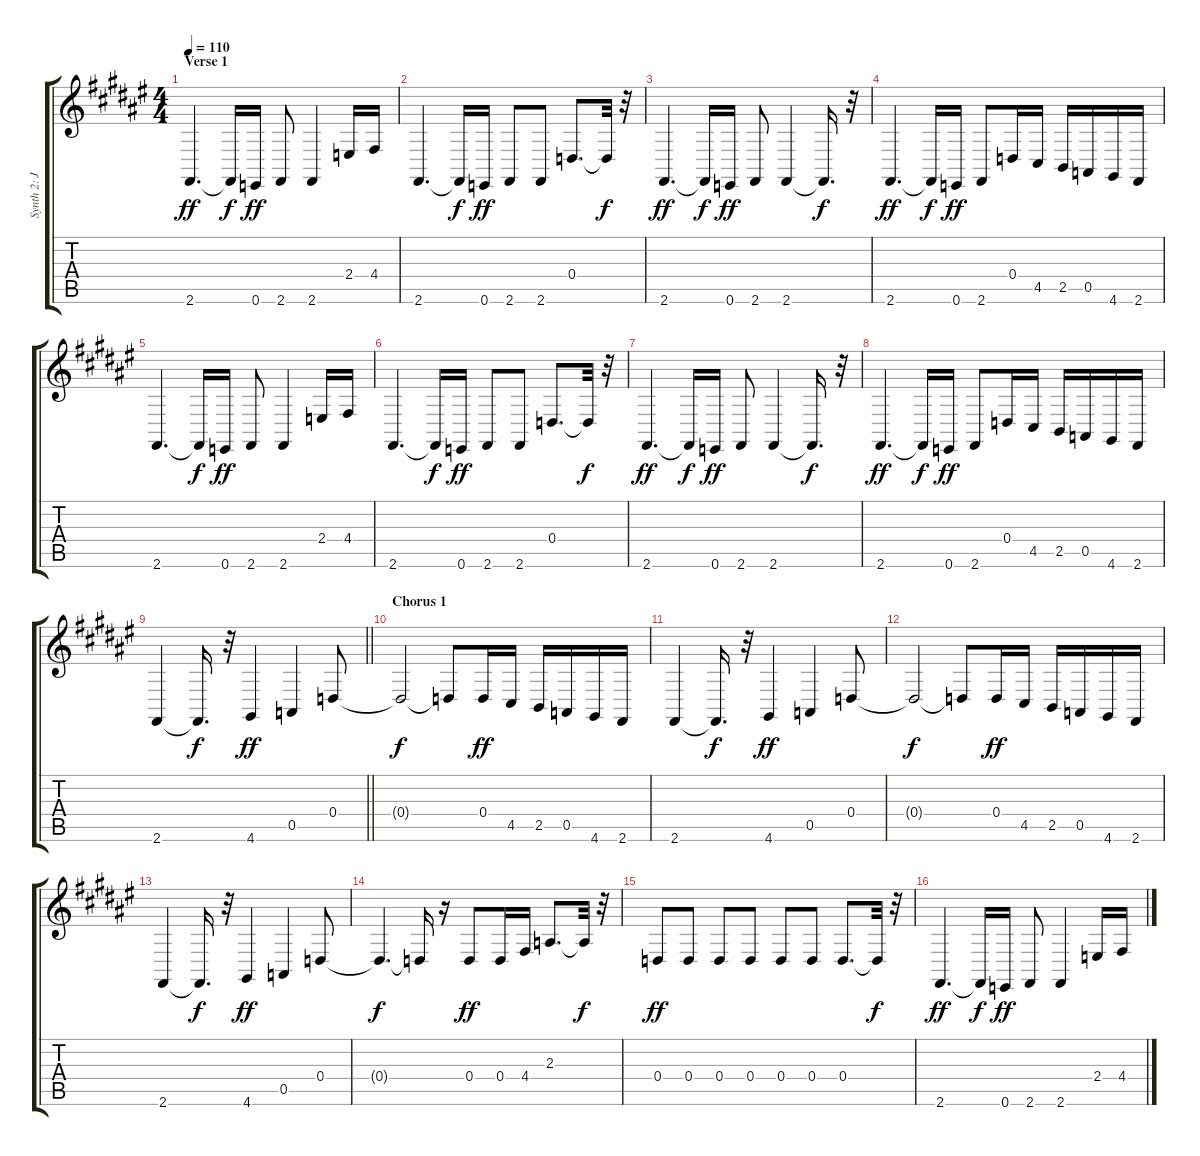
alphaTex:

\track ("Synth 2: Jeff Bova" "Synth 2: J") {instrument synthbrass1}
\staff {score tabs}
\tuning (E4 B3 G3 D3 A2 E2) {hide}
\ts (4 4)
\section ("" "Verse 1")
\tempo 110
\clef g2
\ks f#
2.6.4{d dy ff} 2.6{t}.16{dy f} 0.6.16{dy ff} 2.6.8 2.6.4 2.4.16 4.4.16 |
2.6.4{d} 2.6{t}.16{dy f} 0.6.16{dy ff} 2.6.8 2.6.8 0.4.8{d} 0.4{t}.32{dy f} r.32 |
2.6.4{d dy ff} 2.6{t}.16{dy f} 0.6.16{dy ff} 2.6.8 2.6.4 2.6{t}.16{d dy f} r.32 |
2.6.4{d dy ff} 2.6{t}.16{dy f} 0.6.16{dy ff} 2.6.8 0.4.16 4.5.16 2.5.16 0.5.16 4.6.16 2.6.16 |
2.6.4{d} 2.6{t}.16{dy f} 0.6.16{dy ff} 2.6.8 2.6.4 2.4.16 4.4.16 |
2.6.4{d} 2.6{t}.16{dy f} 0.6.16{dy ff} 2.6.8 2.6.8 0.4.8{d} 0.4{t}.32{dy f} r.32 |
2.6.4{d dy ff} 2.6{t}.16{dy f} 0.6.16{dy ff} 2.6.8 2.6.4 2.6{t}.16{d dy f} r.32 |
2.6.4{d dy ff} 2.6{t}.16{dy f} 0.6.16{dy ff} 2.6.8 0.4.16 4.5.16 2.5.16 0.5.16 4.6.16 2.6.16 |
\barLineRight lightlight
2.6.4 2.6{t}.16{d dy f} r.32 4.6.4{dy ff} 0.5.4 0.4.8 |
\section ("" "Chorus 1")
0.4{t}.2{dy f} 0.4{t}.8 0.4.16{dy ff} 4.5.16 2.5.16 0.5.16 4.6.16 2.6.16 |
2.6.4 2.6{t}.16{d dy f} r.32 4.6.4{dy ff} 0.5.4 0.4.8 |
0.4{t}.2{dy f} 0.4{t}.8 0.4.16{dy ff} 4.5.16 2.5.16 0.5.16 4.6.16 2.6.16 |
2.6.4 2.6{t}.16{d dy f} r.32 4.6.4{dy ff} 0.5.4 0.4.8 |
0.4{t}.4{d dy f} 0.4{t}.16 r.16 0.4.8{dy ff} 0.4.16 4.4.16 2.3.8{d} 2.3{t}.32{dy f} r.32 |
0.4.8{dy ff} 0.4.8 0.4.8 0.4.8 0.4.8 0.4.8 0.4.8{d} 0.4{t}.32{dy f} r.32 |
2.6.4{d dy ff} 2.6{t}.16{dy f} 0.6.16{dy ff} 2.6.8 2.6.4 2.4.16 4.4.16
